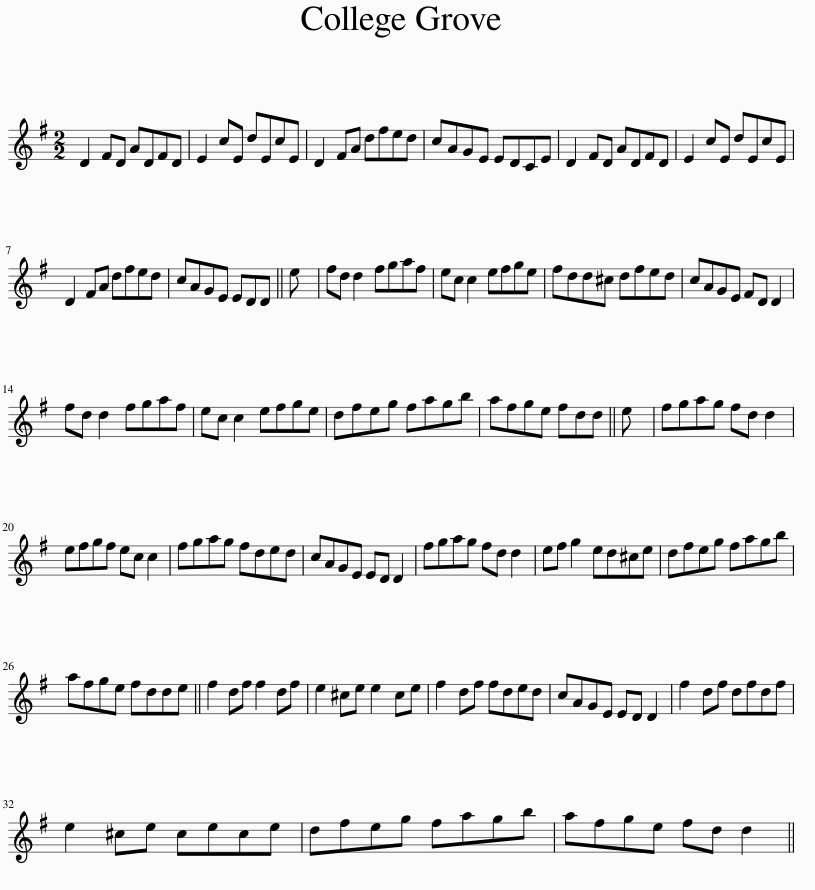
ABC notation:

X:1
L:1/8
M:2/2
I:linebreak $
K:G
V:1 treble
V:1
 D2 FD ADFD | E2 cE dEcE | D2 FA dfed | cAGE EDCE | D2 FD ADFD | %5
 E2 cE dEcE |$ D2 FA dfed | cAGE EDD || e | fd d2 fgaf | %10
 ec c2 efge | fdd^c dfed | cAGE FD D2 |$ fd d2 fgaf | ec c2 efge | %15
 dfeg fagb | afge fdd || e | fgag fd d2 |$ efgf ec c2 | %20
 fgag fded | cAGE ED D2 | fgag fd d2 | ef g2 ed^ce | dfeg fagb |$ %25
 afge fdde || f2 df f2 df | e2 ^ce e2 ce | f2 df fded | cAGE ED D2 | %30
 f2 df dfdf |$ e2 ^ce cece | dfeg fagb | afge fd d2 || %34
